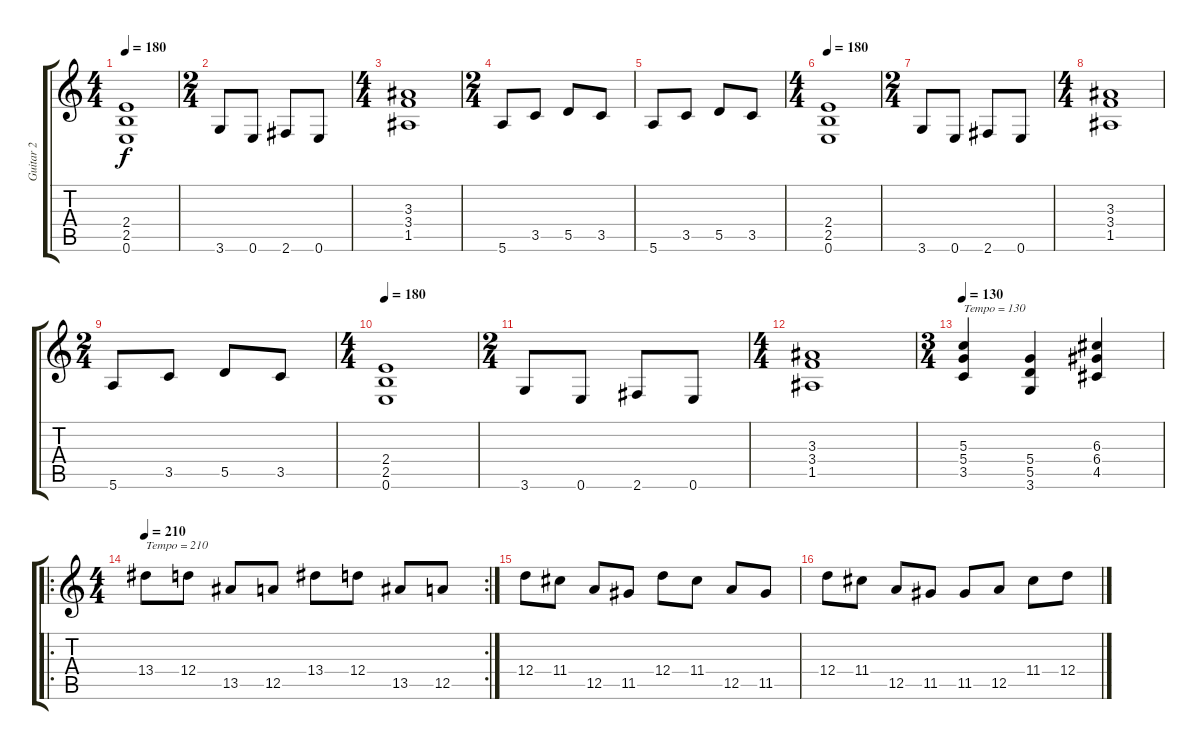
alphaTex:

\track ("Guitar 2" "Guitar 2") {instrument overdrivenguitar}
\staff {score tabs}
\tuning (E4 B3 G3 D3 A2 E2) {hide}
\ts (4 4)
\tempo 180
\clef g2
\ks c
(2.4 2.5 0.6).1{dy f} |
\ts (2 4)
3.6.8 0.6.8 2.6.8 0.6.8 |
\ts (4 4)
(3.3 3.4 1.5).1 |
\ts (2 4)
5.6.8 3.5.8 5.5.8 3.5.8 |
5.6.8 3.5.8 5.5.8 3.5.8 |
\ts (4 4)
\tempo 180
(2.4 2.5 0.6).1 |
\ts (2 4)
3.6.8 0.6.8 2.6.8 0.6.8 |
\ts (4 4)
(3.3 3.4 1.5).1 |
\ts (2 4)
5.6.8 3.5.8 5.5.8 3.5.8 |
\ts (4 4)
\tempo 180
(2.4 2.5 0.6).1 |
\ts (2 4)
3.6.8 0.6.8 2.6.8 0.6.8 |
\ts (4 4)
(3.3 3.4 1.5).1 |
\ts (3 4)
\tempo 130
(5.3 5.4 3.5).4{txt "Tempo = 130"} (5.4 5.5 3.6).4 (6.3 6.4 4.5).4 |
\ro
\rc 2
\ts (4 4)
\tempo 210
13.4.8{txt "Tempo = 210"} 12.4.8 13.5.8 12.5.8 13.4.8 12.4.8 13.5.8 12.5.8 |
12.4.8 11.4.8 12.5.8 11.5.8 12.4.8 11.4.8 12.5.8 11.5.8 |
12.4.8 11.4.8 12.5.8 11.5.8 11.5.8 12.5.8 11.4.8 12.4.8
